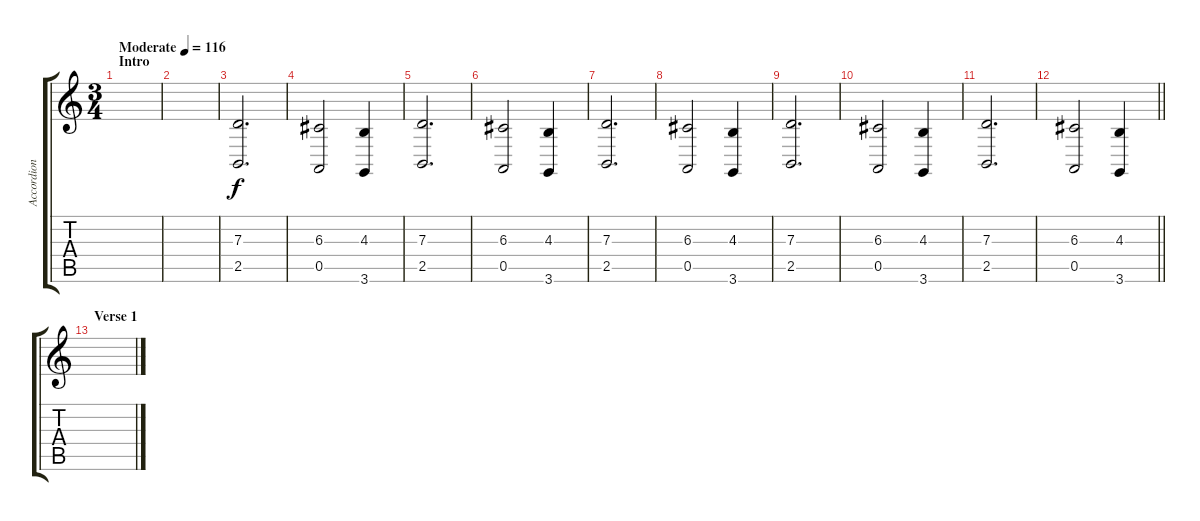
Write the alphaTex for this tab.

\track ("Accordion" "Accordion") {instrument tangoaccordion}
\staff {score tabs}
\tuning (E4 B3 G3 D3 A2 E2) {hide}
\ts (3 4)
\section ("" "Intro")
\tempo (116 "Moderate")
\clef g2
\ks c
|
|
(7.3 2.5).2{d} |
(6.3 0.5).2 (4.3 3.6).4 |
(7.3 2.5).2{d} |
(6.3 0.5).2 (4.3 3.6).4 |
(7.3 2.5).2{d} |
(6.3 0.5).2 (4.3 3.6).4 |
(7.3 2.5).2{d} |
(6.3 0.5).2 (4.3 3.6).4 |
(7.3 2.5).2{d} |
\barLineRight lightlight
(6.3 0.5).2 (4.3 3.6).4 |
\section ("" "Verse 1")
